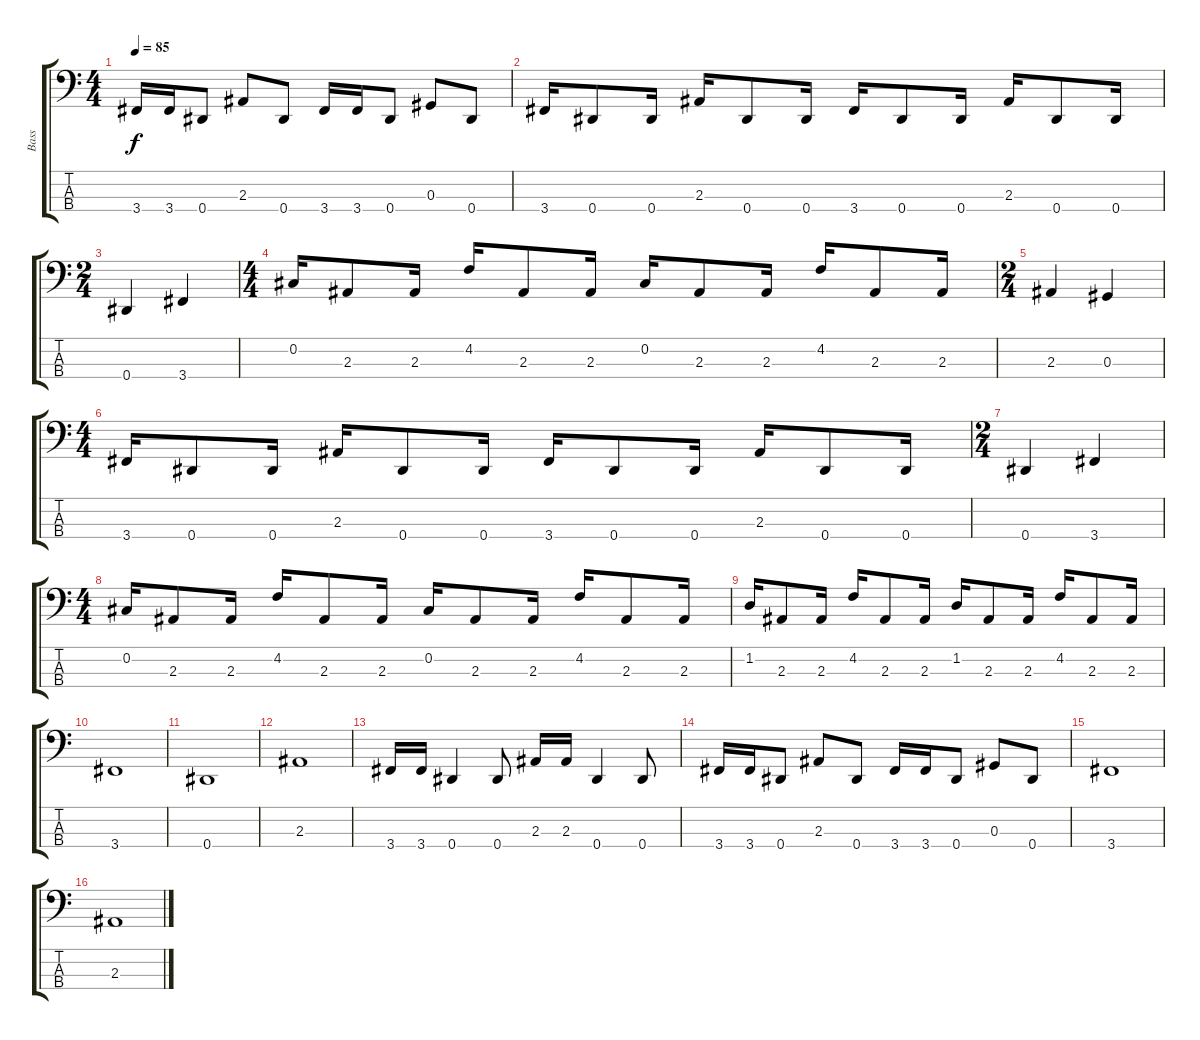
\track ("Bass" "Bass") {instrument electricbassfinger}
\staff {score tabs}
\tuning (Gb2 Db2 Ab1 Eb1) {hide}
\ts (4 4)
\tempo 85
\clef f4
\ks c
3.4.16{dy f} 3.4.16 0.4.8 2.3.8 0.4.8 3.4.16 3.4.16 0.4.8 0.3.8 0.4.8 |
3.4.16 0.4.8 0.4.16 2.3.16 0.4.8 0.4.16 3.4.16 0.4.8 0.4.16 2.3.16 0.4.8 0.4.16 |
\ts (2 4)
0.4.4 3.4.4 |
\ts (4 4)
0.2.16 2.3.8 2.3.16 4.2.16 2.3.8 2.3.16 0.2.16 2.3.8 2.3.16 4.2.16 2.3.8 2.3.16 |
\ts (2 4)
2.3.4 0.3.4 |
\ts (4 4)
3.4.16 0.4.8 0.4.16 2.3.16 0.4.8 0.4.16 3.4.16 0.4.8 0.4.16 2.3.16 0.4.8 0.4.16 |
\ts (2 4)
0.4.4 3.4.4 |
\ts (4 4)
0.2.16 2.3.8 2.3.16 4.2.16 2.3.8 2.3.16 0.2.16 2.3.8 2.3.16 4.2.16 2.3.8 2.3.16 |
1.2.16 2.3.8 2.3.16 4.2.16 2.3.8 2.3.16 1.2.16 2.3.8 2.3.16 4.2.16 2.3.8 2.3.16 |
3.4.1 |
0.4.1 |
2.3.1 |
3.4.16 3.4.16 0.4.4 0.4.8 2.3.16 2.3.16 0.4.4 0.4.8 |
3.4.16 3.4.16 0.4.8 2.3.8 0.4.8 3.4.16 3.4.16 0.4.8 0.3.8 0.4.8 |
3.4.1 |
2.3.1
